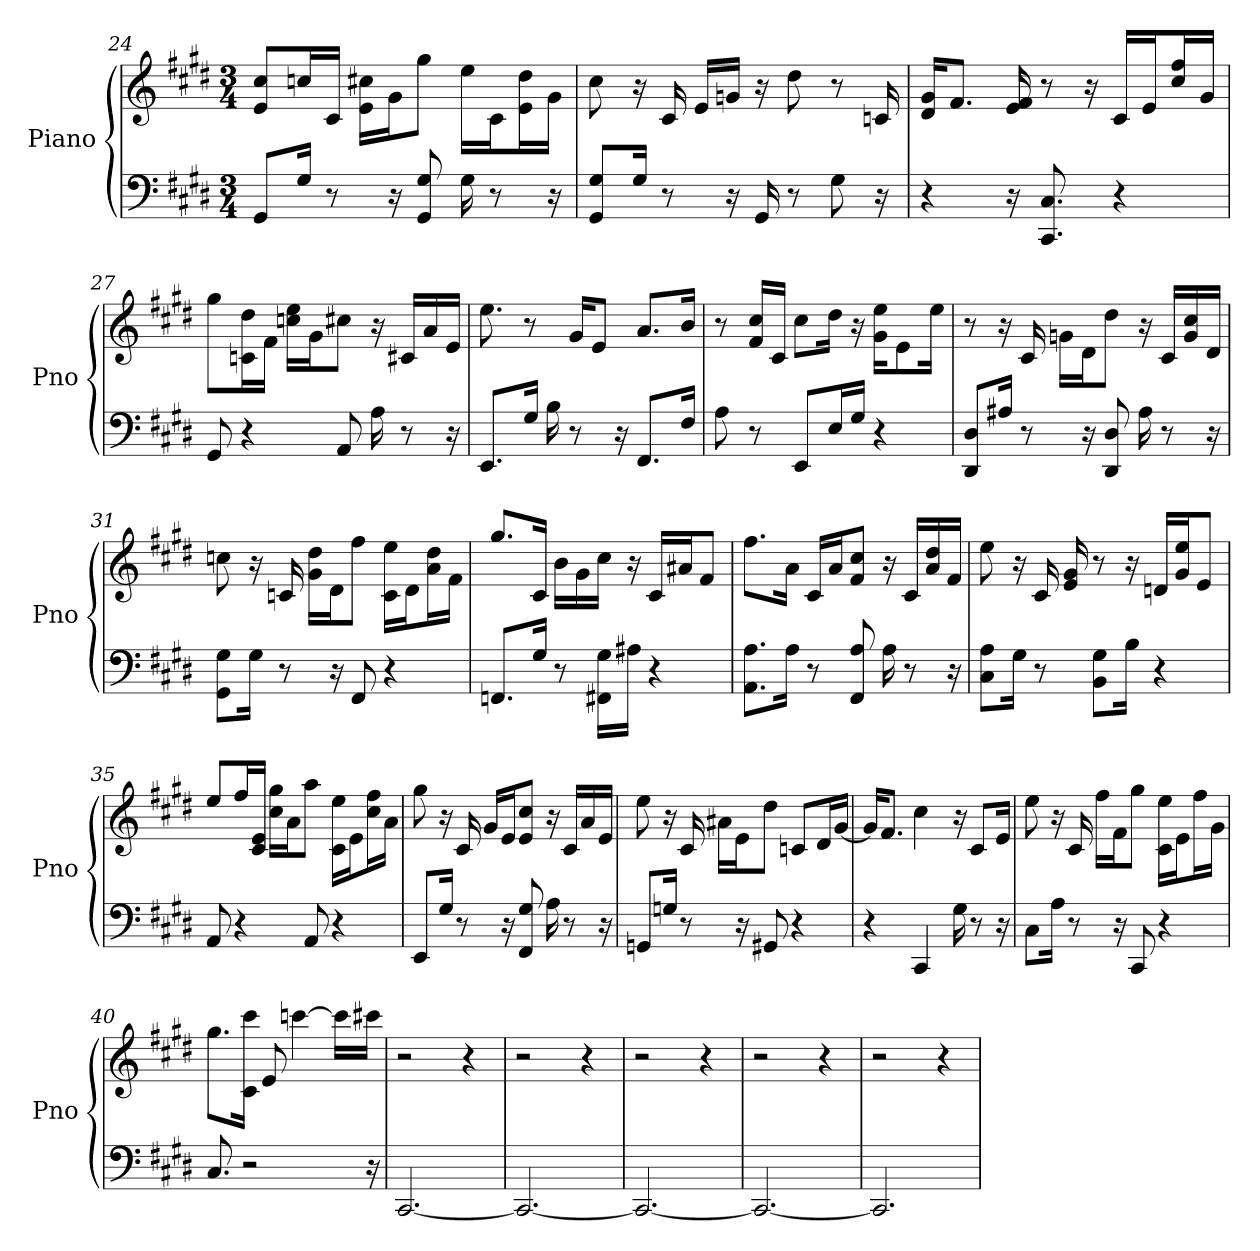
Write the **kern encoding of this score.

**kern	**kern
*part1	*part1
*staff2	*staff1
*I"Piano	*
*I'Pno	*
*clefF4	*clefG2
*k[f#c#g#d#]	*k[f#c#g#d#]
*E:	*E:
*M3/4	*M3/4
=24	=24
8GG#/L	8e/ 8cc#/L
16G#/Jk	16cc/L
8r	16c#/JJ
.	16cc#\ 16e\LL
16r	16g#\J
8GG# 8G#	8gg#\J
16G#	16ee\LL
8r	16c#\J
.	16e\ 16dd#\L
16r	16g#\JJ
=25	=25
8GG#/ 8G#/L	8cc#
16G#/Jk	16r
8r	16c#
.	16e/LL
16r	16g/JJ
16GG#	16r
8r	8dd#
8G#	8r
16r	16c
=26	=26
4r	16g#/ 16d#/KL
.	8.f#/J
16r	16f# 16e
8.CC# 8.C#	8r
.	16r
4r	16c#/LL
.	16e/J
.	16cc#/ 16ff#/L
.	16g#/JJ
=27	=27
8GG#	8gg#\L
4r	16dd#\ 16c\L
.	16f#\JJ
.	16ee\ 16cc\LL
.	16g#\J
8AA	8cc#\J
16A	16r
8r	16c#/LL
.	16a/
16r	16e/JJ
=28	=28
8.EE/L	8.ee
16G#/Jk	8r
16B	.
8r	16g#/KL
.	8e/J
16r	.
8.FF#/L	8.a/L
16F#/Jk	16b/Jk
=29	=29
8A	8r
8r	16f#/ 16cc#/LL
.	16c#/JJ
8EE/L	8cc#\L
16E/L	16dd#\Jk
16G#/JJ	16r
4r	16ee\ 16g#\KL
.	8e\
.	16ee\Jk
=30	=30
8DD#/ 8D#/L	8r
16A#/Jk	16r
8r	16c#
.	16g\LL
16r	16d#\J
8DD# 8D#	8dd#\J
16A#	16r
8r	16c#/LL
.	16cc#/ 16g/
16r	16d#/JJ
=31	=31
8G#\ 8GG#\L	8cc
16G#\Jk	16r
8r	16c
.	16dd#\ 16g#\LL
16r	16d#\J
8FF#	8ff#\J
4r	16ee\ 16c\LL
.	16d#\J
.	16a\ 16dd#\L
.	16f#\JJ
=32	=32
8.FF/L	8.gg#/L
16G#/Jk	16c#/Jk
8r	16b\LL
.	16g#\
16G#\ 16FF#\LL	16cc#\JJ
16A#\JJ	16r
4r	16c#/LL
.	16a#/J
.	8f#/J
=33	=33
8.AA\ 8.A\L	8.ff#\L
16A\Jk	16a\Jk
8r	16c#/LL
.	16a/J
8A 8FF#	8f#/ 8cc#/J
16A	16r
8r	16c#/LL
.	16dd#/ 16a/
16r	16f#/JJ
=34	=34
8C#\ 8A\L	8ee
16G#\Jk	16r
8r	16c#
.	16g# 16e
8G#\ 8BB\L	8r
16B\Jk	16r
4r	16d/LL
.	16ee/ 16g#/J
.	8e/J
=35	=35
8AA	8ee/L
4r	16ff#/L
.	16c#/ 16e/JJ
.	16gg#\ 16cc#\LL
.	16a\J
8AA	8aa\J
4r	16ee\ 16c#\LL
.	16e\J
.	16ff#\ 16cc#\L
.	16a\JJ
=36	=36
8EE/L	8gg#
16G#/Jk	16r
8r	16c#
.	16g#/LL
16r	16e/J
8G# 8FF#	8cc#/ 8e/J
16A	16r
8r	16c#/LL
.	16a/
16r	16e/JJ
=37	=37
8GG/L	8ee
16G/Jk	16r
8r	16c#
.	16a#\LL
16r	16e\J
8GG#	8dd#\J
4r	8c/L
.	16d#/L
.	[16g#/JJ
=38	=38
4r	16g#/KL]
.	8.f#/J
4CC#	4cc#
16G#	16r
8r	8c#/L
16r	16e/Jk
=39	=39
8C#\L	8ee
16A\Jk	16r
8r	16c#
.	16ff#\LL
16r	16f#\J
8CC#	8gg#\J
4r	16ee\ 16c#\LL
.	16e\J
.	16ff#\L
.	16g#\JJ
=40	=40
8.C#	8.gg#\L
2r	16c#\ 16ccc#\Jk
.	8e
.	[4ccc
.	16ccc\LL]
16r	16ccc#\JJ
=41	=41
[2.CC#	2r
.	4r
=42	=42
2.CC#_	2r
.	4r
=43	=43
2.CC#_	2r
.	4r
=44	=44
2.CC#_	2r
.	4r
=45	=45
2.CC#]	2r
.	4r
=	=
*-	*-
